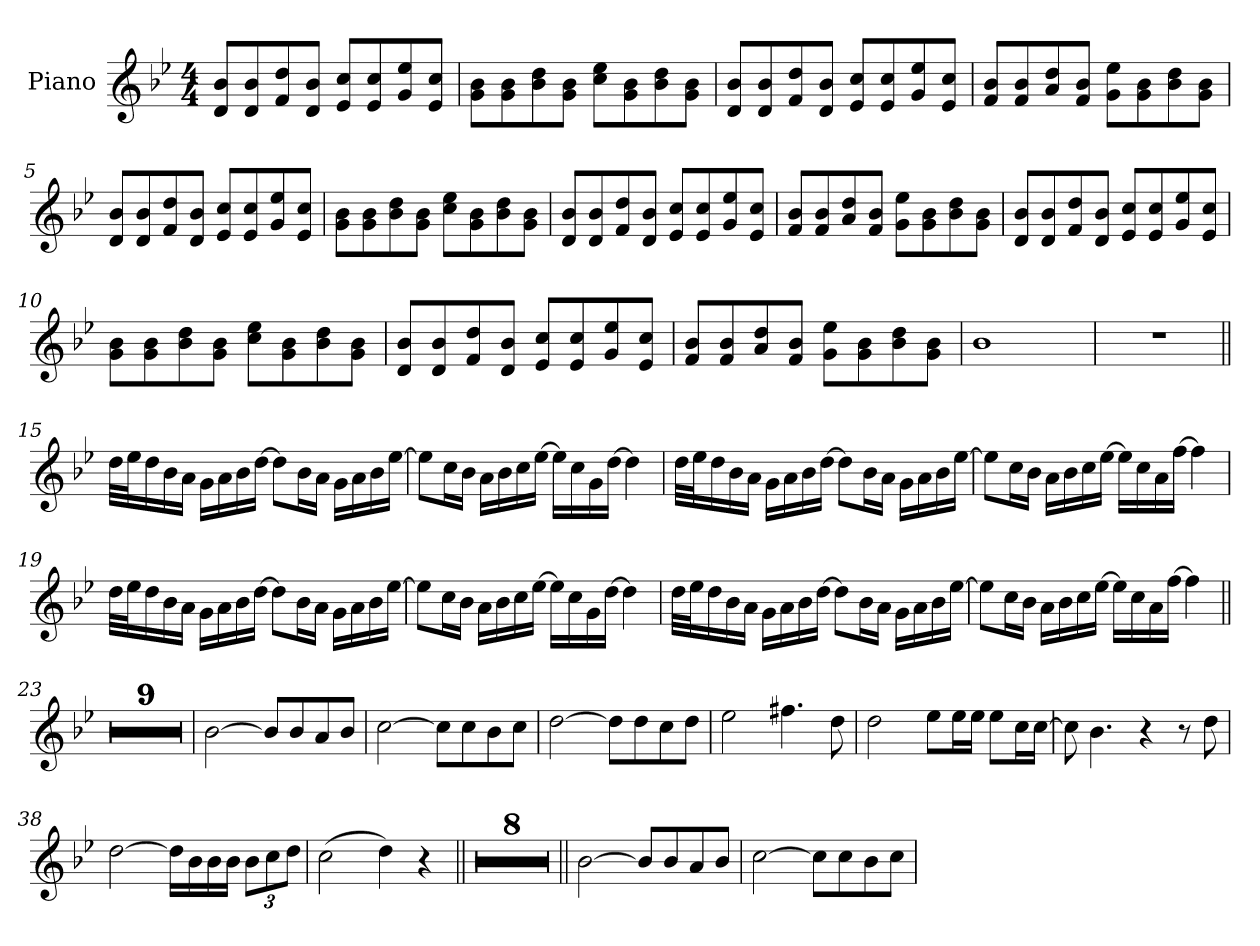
**kern
*part1
*staff1
*I"Piano
*I'Pno.
*clefG2
*k[b-e-]
*M4/4
*MM80
=1
8d! 8b-!L
8d! 8b-!
8f! 8dd!
8d! 8b-!J
8e-! 8cc!L
8e-! 8cc!
8g! 8ee-!
8e-! 8cc!J
=2
8g! 8b-!L
8g! 8b-!
8b-! 8dd!
8g! 8b-!J
8cc! 8ee-!L
8g! 8b-!
8b-! 8dd!
8g! 8b-!J
=3
8d! 8b-!L
8d! 8b-!
8f! 8dd!
8d! 8b-!J
8e-! 8cc!L
8e-! 8cc!
8g! 8ee-!
8e-! 8cc!J
=4
8f! 8b-!L
8f! 8b-!
8a! 8dd!
8f! 8b-!J
8g! 8ee-!L
8g! 8b-!
8b-! 8dd!
8g! 8b-!J
=5
8d! 8b-!L
8d! 8b-!
8f! 8dd!
8d! 8b-!J
8e-! 8cc!L
8e-! 8cc!
8g! 8ee-!
8e-! 8cc!J
=6
8g! 8b-!L
8g! 8b-!
8b-! 8dd!
8g! 8b-!J
8cc! 8ee-!L
8g! 8b-!
8b-! 8dd!
8g! 8b-!J
=7
8d! 8b-!L
8d! 8b-!
8f! 8dd!
8d! 8b-!J
8e-! 8cc!L
8e-! 8cc!
8g! 8ee-!
8e-! 8cc!J
=8
8f! 8b-!L
8f! 8b-!
8a! 8dd!
8f! 8b-!J
8g! 8ee-!L
8g! 8b-!
8b-! 8dd!
8g! 8b-!J
=9
8d! 8b-!L
8d! 8b-!
8f! 8dd!
8d! 8b-!J
8e-! 8cc!L
8e-! 8cc!
8g! 8ee-!
8e-! 8cc!J
=10
8g! 8b-!L
8g! 8b-!
8b-! 8dd!
8g! 8b-!J
8cc! 8ee-!L
8g! 8b-!
8b-! 8dd!
8g! 8b-!J
=11
8d! 8b-!L
8d! 8b-!
8f! 8dd!
8d! 8b-!J
8e-! 8cc!L
8e-! 8cc!
8g! 8ee-!
8e-! 8cc!J
=12
8f! 8b-!L
8f! 8b-!
8a! 8dd!
8f! 8b-!J
8g! 8ee-!L
8g! 8b-!
8b-! 8dd!
8g! 8b-!J
=13
1b-!
=14
1r
=15||
32dd!LLL
32ee-!J
16dd!
16b-!
16a!JJ
16g!LL
16a!
16b-!
[16dd!JJ
8dd!L]
16b-!L
16a!JJ
16g!LL
16a!
16b-!
[16ee-!JJ
=16
8ee-!L]
16cc!L
16b-!JJ
16a!LL
16b-!
16cc!
[16ee-!JJ
16ee-!LL]
16cc!
16g!
[16dd!JJ
4dd!]
=17
32dd!LLL
32ee-!J
16dd!
16b-!
16a!JJ
16g!LL
16a!
16b-!
[16dd!JJ
8dd!L]
16b-!L
16a!JJ
16g!LL
16a!
16b-!
[16ee-!JJ
=18
8ee-!L]
16cc!L
16b-!JJ
16a!LL
16b-!
16cc!
[16ee-!JJ
16ee-!LL]
16cc!
16a!
[16ff!JJ
4ff!]
=19
32dd!LLL
32ee-!J
16dd!
16b-!
16a!JJ
16g!LL
16a!
16b-!
[16dd!JJ
8dd!L]
16b-!L
16a!JJ
16g!LL
16a!
16b-!
[16ee-!JJ
=20
8ee-!L]
16cc!L
16b-!JJ
16a!LL
16b-!
16cc!
[16ee-!JJ
16ee-!LL]
16cc!
16g!
[16dd!JJ
4dd!]
=21
32dd!LLL
32ee-!J
16dd!
16b-!
16a!JJ
16g!LL
16a!
16b-!
[16dd!JJ
8dd!L]
16b-!L
16a!JJ
16g!LL
16a!
16b-!
[16ee-!JJ
=22
8ee-!L]
16cc!L
16b-!JJ
16a!LL
16b-!
16cc!
[16ee-!JJ
16ee-!LL]
16cc!
16a!
[16ff!JJ
4ff!]
=23||
1r
=24
1r
=25
1r
=26
1r
=27
1r
=28
1r
=29
1r
=30
1r
=31
1r
=32
[2b-
8b-L]
8b-
8a
8b-J
=33
[2cc
8ccL]
8cc
8b-
8ccJ
=34
[2dd
8ddL]
8dd
8cc
8ddJ
=35
2ee-
4.ff#X
8dd
=36
2dd
8ee-L
16ee-L
16ee-JJ
8ee-L
16ccL
[16ccJJ
=37
8cc]
4.b-
4r
8r
8dd
=38
[2dd
16ddLL]
16b-
16b-
16b-JJ
*Xbrackettup
12b-L
12cc
12ddJ
=39
(2cc
4dd)
4r
=40||
1r
=41
1r
=42
1r
=43
1r
=44
1r
=45
1r
=46
1r
=47
1r
=48||
[2b-
8b-L]
8b-
8a
8b-J
=49
[2cc
8ccL]
8cc
8b-
8ccJ
=
*-
